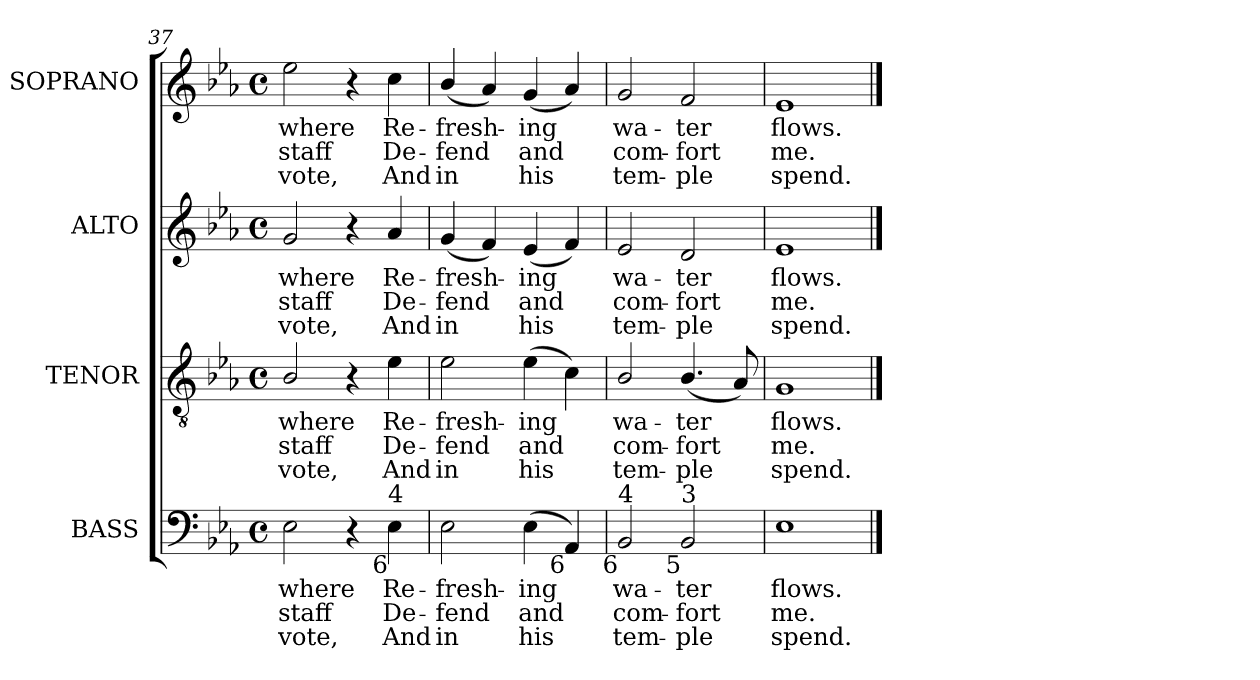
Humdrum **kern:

**kern	**text	**text	**text	**kern	**text	**text	**text	**kern	**text	**text	**text	**kern	**text	**text	**text
*part4	*part4	*part4	*part4	*part3	*part3	*part3	*part3	*part2	*part2	*part2	*part2	*part1	*part1	*part1	*part1
*staff4	*staff4	*staff4	*staff4	*staff3	*staff3	*staff3	*staff3	*staff2	*staff2	*staff2	*staff2	*staff1	*staff1	*staff1	*staff1
*I"BASS	*	*	*	*I"TENOR	*	*	*	*I"ALTO	*	*	*	*I"SOPRANO	*	*	*
*I'B.	*	*	*	*I'T.	*	*	*	*I'A.	*	*	*	*I'S.	*	*	*
*clefF4	*	*	*	*clefGv2	*	*	*	*clefG2	*	*	*	*clefG2	*	*	*
*	*	*	*	*ITrd7c12	*	*	*	*	*	*	*	*	*	*	*
*k[b-e-a-]	*	*	*	*k[b-e-a-]	*	*	*	*k[b-e-a-]	*	*	*	*k[b-e-a-]	*	*	*
*E-:	*	*	*	*E-:	*	*	*	*E-:	*	*	*	*E-:	*	*	*
*M4/4	*	*	*	*M4/4	*	*	*	*M4/4	*	*	*	*M4/4	*	*	*
*met(c)	*	*	*	*met(c)	*	*	*	*met(c)	*	*	*	*met(c)	*	*	*
=37	=37	=37	=37	=37	=37	=37	=37	=37	=37	=37	=37	=37	=37	=37	=37
!	!LO:LY:b:color=#000000	!LO:LY:b:color=#000000	!LO:LY:b:color=#000000	!	!	!	!	!	!	!	!	!	!	!	!
!	!	!	!	!	!LO:LY:b:color=#000000	!LO:LY:b:color=#000000	!LO:LY:b:color=#000000	!	!	!	!	!	!	!	!
!	!	!	!	!	!	!	!	!	!LO:LY:b:color=#000000	!LO:LY:b:color=#000000	!LO:LY:b:color=#000000	!	!	!	!
!	!	!	!	!	!	!	!	!	!	!	!	!	!LO:LY:b:color=#000000	!LO:LY:b:color=#000000	!LO:LY:b:color=#000000
2E-i\	where	staff	-vote,	2BB-i/	where	staff	-vote,	2gi/	where	staff	-vote,	2ee-i\	where	staff	-vote,
4r	.	.	.	4r	.	.	.	4r	.	.	.	4r	.	.	.
!	!LO:LY:b:color=#000000	!LO:LY:b:color=#000000	!LO:LY:b:color=#000000	!	!	!	!	!	!	!	!	!	!	!	!
!	!	!	!	!	!LO:LY:b:color=#000000	!LO:LY:b:color=#000000	!LO:LY:b:color=#000000	!	!	!	!	!	!	!	!
!	!	!	!	!	!	!	!	!	!LO:LY:b:color=#000000	!LO:LY:b:color=#000000	!LO:LY:b:color=#000000	!	!	!	!
!LO:TX:b:rj:t=6	!	!	!	!	!	!	!	!	!	!	!	!	!	!	!
!LO:TX:t=4	!	!	!	!	!	!	!	!	!	!	!	!	!	!	!
!	!	!	!	!	!	!	!	!	!	!	!	!	!LO:LY:b:color=#000000	!LO:LY:b:color=#000000	!LO:LY:b:color=#000000
4E-i\	Re-	De-	And	4E-i\	Re-	De-	And	4a-i/	Re-	De-	And	4cci\	Re-	De-	And
=38	=38	=38	=38	=38	=38	=38	=38	=38	=38	=38	=38	=38	=38	=38	=38
!	!LO:LY:b:color=#000000	!LO:LY:b:color=#000000	!LO:LY:b:color=#000000	!	!	!	!	!	!	!	!	!	!	!	!
!	!	!	!	!	!LO:LY:b:color=#000000	!LO:LY:b:color=#000000	!LO:LY:b:color=#000000	!	!	!	!	!	!	!	!
!	!	!	!	!	!	!	!	!	!LO:LY:b:color=#000000	!LO:LY:b:color=#000000	!LO:LY:b:color=#000000	!	!	!	!
!	!	!	!	!	!	!	!	!	!	!	!	!	!LO:LY:b:color=#000000	!LO:LY:b:color=#000000	!LO:LY:b:color=#000000
2E-i\	-fresh-	-fend	in	2E-i\	-fresh-	-fend	in	(4gi/	-fresh-	-fend	in	(4b-i/	-fresh-	-fend	in
.	.	.	.	.	.	.	.	4fi/)	.	.	.	4a-i/)	.	.	.
!	!LO:LY:b:color=#000000	!LO:LY:b:color=#000000	!LO:LY:b:color=#000000	!	!	!	!	!	!	!	!	!	!	!	!
!	!	!	!	!	!LO:LY:b:color=#000000	!LO:LY:b:color=#000000	!LO:LY:b:color=#000000	!	!	!	!	!	!	!	!
!	!	!	!	!	!	!	!	!	!LO:LY:b:color=#000000	!LO:LY:b:color=#000000	!LO:LY:b:color=#000000	!	!	!	!
!	!	!	!	!	!	!	!	!	!	!	!	!	!LO:LY:b:color=#000000	!LO:LY:b:color=#000000	!LO:LY:b:color=#000000
(4E-i\	-ing	and	his	(4E-i\	-ing	and	his	(4e-i/	-ing	and	his	(4gi/	-ing	and	his
!LO:TX:b:rj:t=6	!	!	!	!	!	!	!	!	!	!	!	!	!	!	!
4AA-i/)	.	.	.	4Ci\)	.	.	.	4fi/)	.	.	.	4a-i/)	.	.	.
=39	=39	=39	=39	=39	=39	=39	=39	=39	=39	=39	=39	=39	=39	=39	=39
!	!LO:LY:b:color=#000000	!LO:LY:b:color=#000000	!LO:LY:b:color=#000000	!	!	!	!	!	!	!	!	!	!	!	!
!	!	!	!	!	!LO:LY:b:color=#000000	!LO:LY:b:color=#000000	!LO:LY:b:color=#000000	!	!	!	!	!	!	!	!
!	!	!	!	!	!	!	!	!	!LO:LY:b:color=#000000	!LO:LY:b:color=#000000	!LO:LY:b:color=#000000	!	!	!	!
!LO:TX:b:rj:t=6	!	!	!	!	!	!	!	!	!	!	!	!	!	!	!
!LO:TX:t=4	!	!	!	!	!	!	!	!	!	!	!	!	!	!	!
!	!	!	!	!	!	!	!	!	!	!	!	!	!LO:LY:b:color=#000000	!LO:LY:b:color=#000000	!LO:LY:b:color=#000000
2BB-i/	wa-	com-	tem-	2BB-i/	wa-	com-	tem-	2e-i/	wa-	com-	tem-	2gi/	wa-	com-	tem-
!	!LO:LY:b:color=#000000	!LO:LY:b:color=#000000	!LO:LY:b:color=#000000	!	!	!	!	!	!	!	!	!	!	!	!
!	!	!	!	!	!LO:LY:b:color=#000000	!LO:LY:b:color=#000000	!LO:LY:b:color=#000000	!	!	!	!	!	!	!	!
!	!	!	!	!	!	!	!	!	!LO:LY:b:color=#000000	!LO:LY:b:color=#000000	!LO:LY:b:color=#000000	!	!	!	!
!LO:TX:b:rj:t=5	!	!	!	!	!	!	!	!	!	!	!	!	!	!	!
!LO:TX:t=3	!	!	!	!	!	!	!	!	!	!	!	!	!	!	!
!	!	!	!	!	!	!	!	!	!	!	!	!	!LO:LY:b:color=#000000	!LO:LY:b:color=#000000	!LO:LY:b:color=#000000
2BB-i/	-ter	-fort	-ple	(4.BB-i/	-ter	-fort	-ple	2di/	-ter	-fort	-ple	2fi/	-ter	-fort	-ple
.	.	.	.	8AA-i/)	.	.	.	.	.	.	.	.	.	.	.
=40	=40	=40	=40	=40	=40	=40	=40	=40	=40	=40	=40	=40	=40	=40	=40
!	!LO:LY:b:color=#000000	!LO:LY:b:color=#000000	!LO:LY:b:color=#000000	!	!	!	!	!	!	!	!	!	!	!	!
!	!	!	!	!	!LO:LY:b:color=#000000	!LO:LY:b:color=#000000	!LO:LY:b:color=#000000	!	!	!	!	!	!	!	!
!	!	!	!	!	!	!	!	!	!LO:LY:b:color=#000000	!LO:LY:b:color=#000000	!LO:LY:b:color=#000000	!	!	!	!
!	!	!	!	!	!	!	!	!	!	!	!	!	!LO:LY:b:color=#000000	!LO:LY:b:color=#000000	!LO:LY:b:color=#000000
1E-i	flows.	me.	spend.	1GGi	flows.	me.	spend.	1e-i	flows.	me.	spend.	1e-i	flows.	me.	spend.
==	==	==	==	==	==	==	==	==	==	==	==	==	==	==	==
*-	*-	*-	*-	*-	*-	*-	*-	*-	*-	*-	*-	*-	*-	*-	*-
